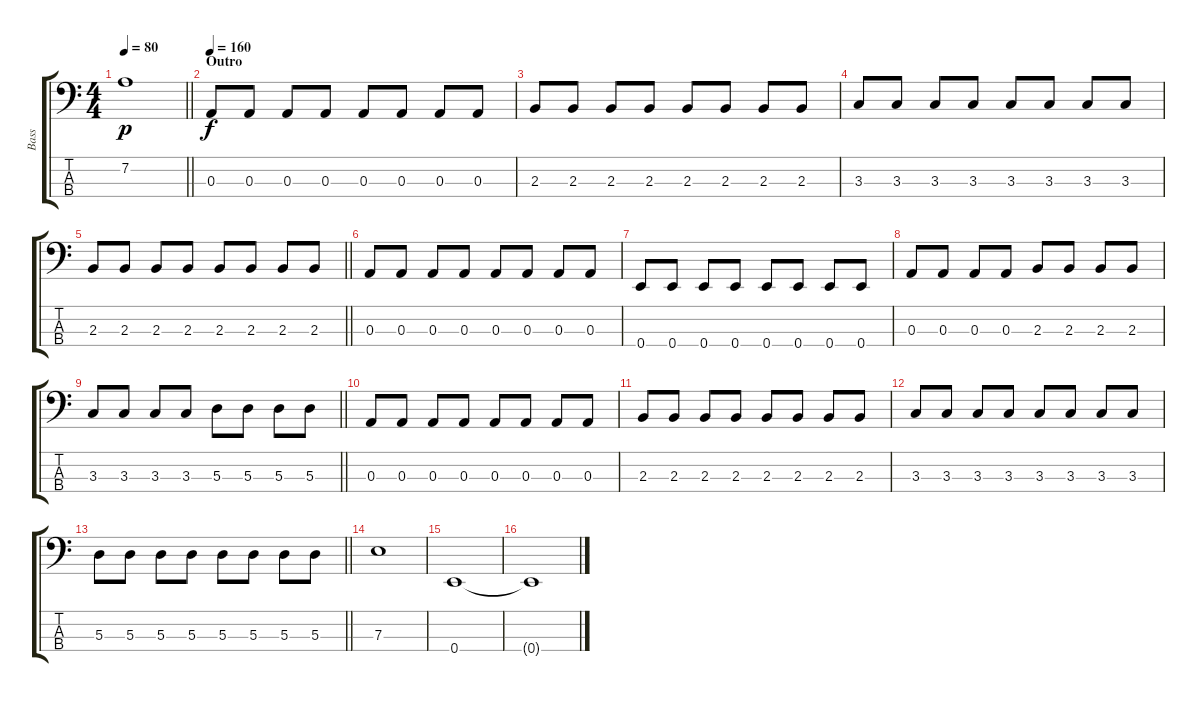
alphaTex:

\track ("Bass" "Bass") {instrument electricbassfinger}
\staff {score tabs}
\tuning (G2 D2 A1 E1) {hide}
\ts (4 4)
\tempo 80
\clef f4
\barLineRight lightlight
\ks c
7.2{t}.1{dy p} |
\section ("" "Outro")
\tempo 160
0.3.8{dy f} 0.3.8 0.3.8 0.3.8 0.3.8 0.3.8 0.3.8 0.3.8 |
2.3.8 2.3.8 2.3.8 2.3.8 2.3.8 2.3.8 2.3.8 2.3.8 |
3.3.8 3.3.8 3.3.8 3.3.8 3.3.8 3.3.8 3.3.8 3.3.8 |
\barLineRight lightlight
2.3.8 2.3.8 2.3.8 2.3.8 2.3.8 2.3.8 2.3.8 2.3.8 |
\section ("" "")
0.3.8 0.3.8 0.3.8 0.3.8 0.3.8 0.3.8 0.3.8 0.3.8 |
0.4.8 0.4.8 0.4.8 0.4.8 0.4.8 0.4.8 0.4.8 0.4.8 |
0.3.8 0.3.8 0.3.8 0.3.8 2.3.8 2.3.8 2.3.8 2.3.8 |
\barLineRight lightlight
3.3.8 3.3.8 3.3.8 3.3.8 5.3.8 5.3.8 5.3.8 5.3.8 |
\section ("" "")
0.3.8 0.3.8 0.3.8 0.3.8 0.3.8 0.3.8 0.3.8 0.3.8 |
2.3.8 2.3.8 2.3.8 2.3.8 2.3.8 2.3.8 2.3.8 2.3.8 |
3.3.8 3.3.8 3.3.8 3.3.8 3.3.8 3.3.8 3.3.8 3.3.8 |
\barLineRight lightlight
5.3.8 5.3.8 5.3.8 5.3.8 5.3.8 5.3.8 5.3.8 5.3.8 |
\section ("" "")
7.3.1 |
0.4.1 |
0.4{t}.1
